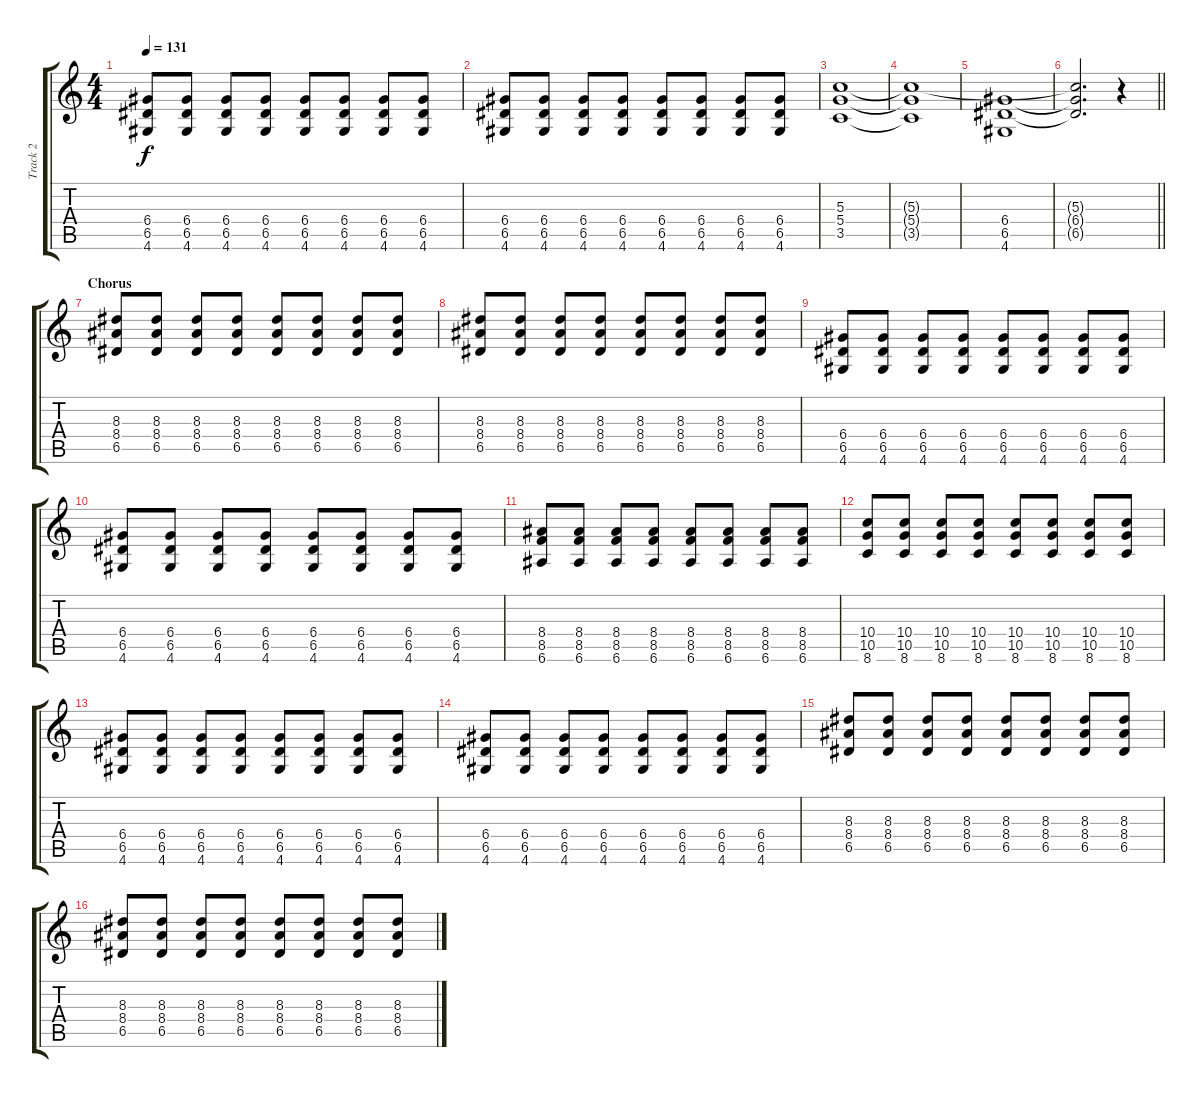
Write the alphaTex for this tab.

\track ("Track 2" "Track 2") {instrument overdrivenguitar}
\staff {score tabs}
\tuning (E4 B3 G3 D3 A2 E2) {hide}
\ts (4 4)
\tempo 131
\clef g2
\ks c
(6.4 6.5 4.6).8{dy f} (6.4 6.5 4.6).8 (6.4 6.5 4.6).8 (6.4 6.5 4.6).8 (6.4 6.5 4.6).8 (6.4 6.5 4.6).8 (6.4 6.5 4.6).8 (6.4 6.5 4.6).8 |
(6.4 6.5 4.6).8 (6.4 6.5 4.6).8 (6.4 6.5 4.6).8 (6.4 6.5 4.6).8 (6.4 6.5 4.6).8 (6.4 6.5 4.6).8 (6.4 6.5 4.6).8 (6.4 6.5 4.6).8 |
(5.3 5.4 3.5).1 |
(5.3{t} 5.4{t} 3.5{t}).1 |
(6.4 6.5 4.6).1 |
\barLineRight lightlight
(5.3{t} 6.4{t} 6.5{t}).2{d} r.4 |
\section ("" "Chorus")
(8.3 8.4 6.5).8 (8.3 8.4 6.5).8 (8.3 8.4 6.5).8 (8.3 8.4 6.5).8 (8.3 8.4 6.5).8 (8.3 8.4 6.5).8 (8.3 8.4 6.5).8 (8.3 8.4 6.5).8 |
(8.3 8.4 6.5).8 (8.3 8.4 6.5).8 (8.3 8.4 6.5).8 (8.3 8.4 6.5).8 (8.3 8.4 6.5).8 (8.3 8.4 6.5).8 (8.3 8.4 6.5).8 (8.3 8.4 6.5).8 |
(6.4 6.5 4.6).8 (6.4 6.5 4.6).8 (6.4 6.5 4.6).8 (6.4 6.5 4.6).8 (6.4 6.5 4.6).8 (6.4 6.5 4.6).8 (6.4 6.5 4.6).8 (6.4 6.5 4.6).8 |
(6.4 6.5 4.6).8 (6.4 6.5 4.6).8 (6.4 6.5 4.6).8 (6.4 6.5 4.6).8 (6.4 6.5 4.6).8 (6.4 6.5 4.6).8 (6.4 6.5 4.6).8 (6.4 6.5 4.6).8 |
(8.4 8.5 6.6).8 (8.4 8.5 6.6).8 (8.4 8.5 6.6).8 (8.4 8.5 6.6).8 (8.4 8.5 6.6).8 (8.4 8.5 6.6).8 (8.4 8.5 6.6).8 (8.4 8.5 6.6).8 |
(10.4 10.5 8.6).8 (10.4 10.5 8.6).8 (10.4 10.5 8.6).8 (10.4 10.5 8.6).8 (10.4 10.5 8.6).8 (10.4 10.5 8.6).8 (10.4 10.5 8.6).8 (10.4 10.5 8.6).8 |
(6.4 6.5 4.6).8 (6.4 6.5 4.6).8 (6.4 6.5 4.6).8 (6.4 6.5 4.6).8 (6.4 6.5 4.6).8 (6.4 6.5 4.6).8 (6.4 6.5 4.6).8 (6.4 6.5 4.6).8 |
(6.4 6.5 4.6).8 (6.4 6.5 4.6).8 (6.4 6.5 4.6).8 (6.4 6.5 4.6).8 (6.4 6.5 4.6).8 (6.4 6.5 4.6).8 (6.4 6.5 4.6).8 (6.4 6.5 4.6).8 |
(8.3 8.4 6.5).8 (8.3 8.4 6.5).8 (8.3 8.4 6.5).8 (8.3 8.4 6.5).8 (8.3 8.4 6.5).8 (8.3 8.4 6.5).8 (8.3 8.4 6.5).8 (8.3 8.4 6.5).8 |
(8.3 8.4 6.5).8 (8.3 8.4 6.5).8 (8.3 8.4 6.5).8 (8.3 8.4 6.5).8 (8.3 8.4 6.5).8 (8.3 8.4 6.5).8 (8.3 8.4 6.5).8 (8.3 8.4 6.5).8
